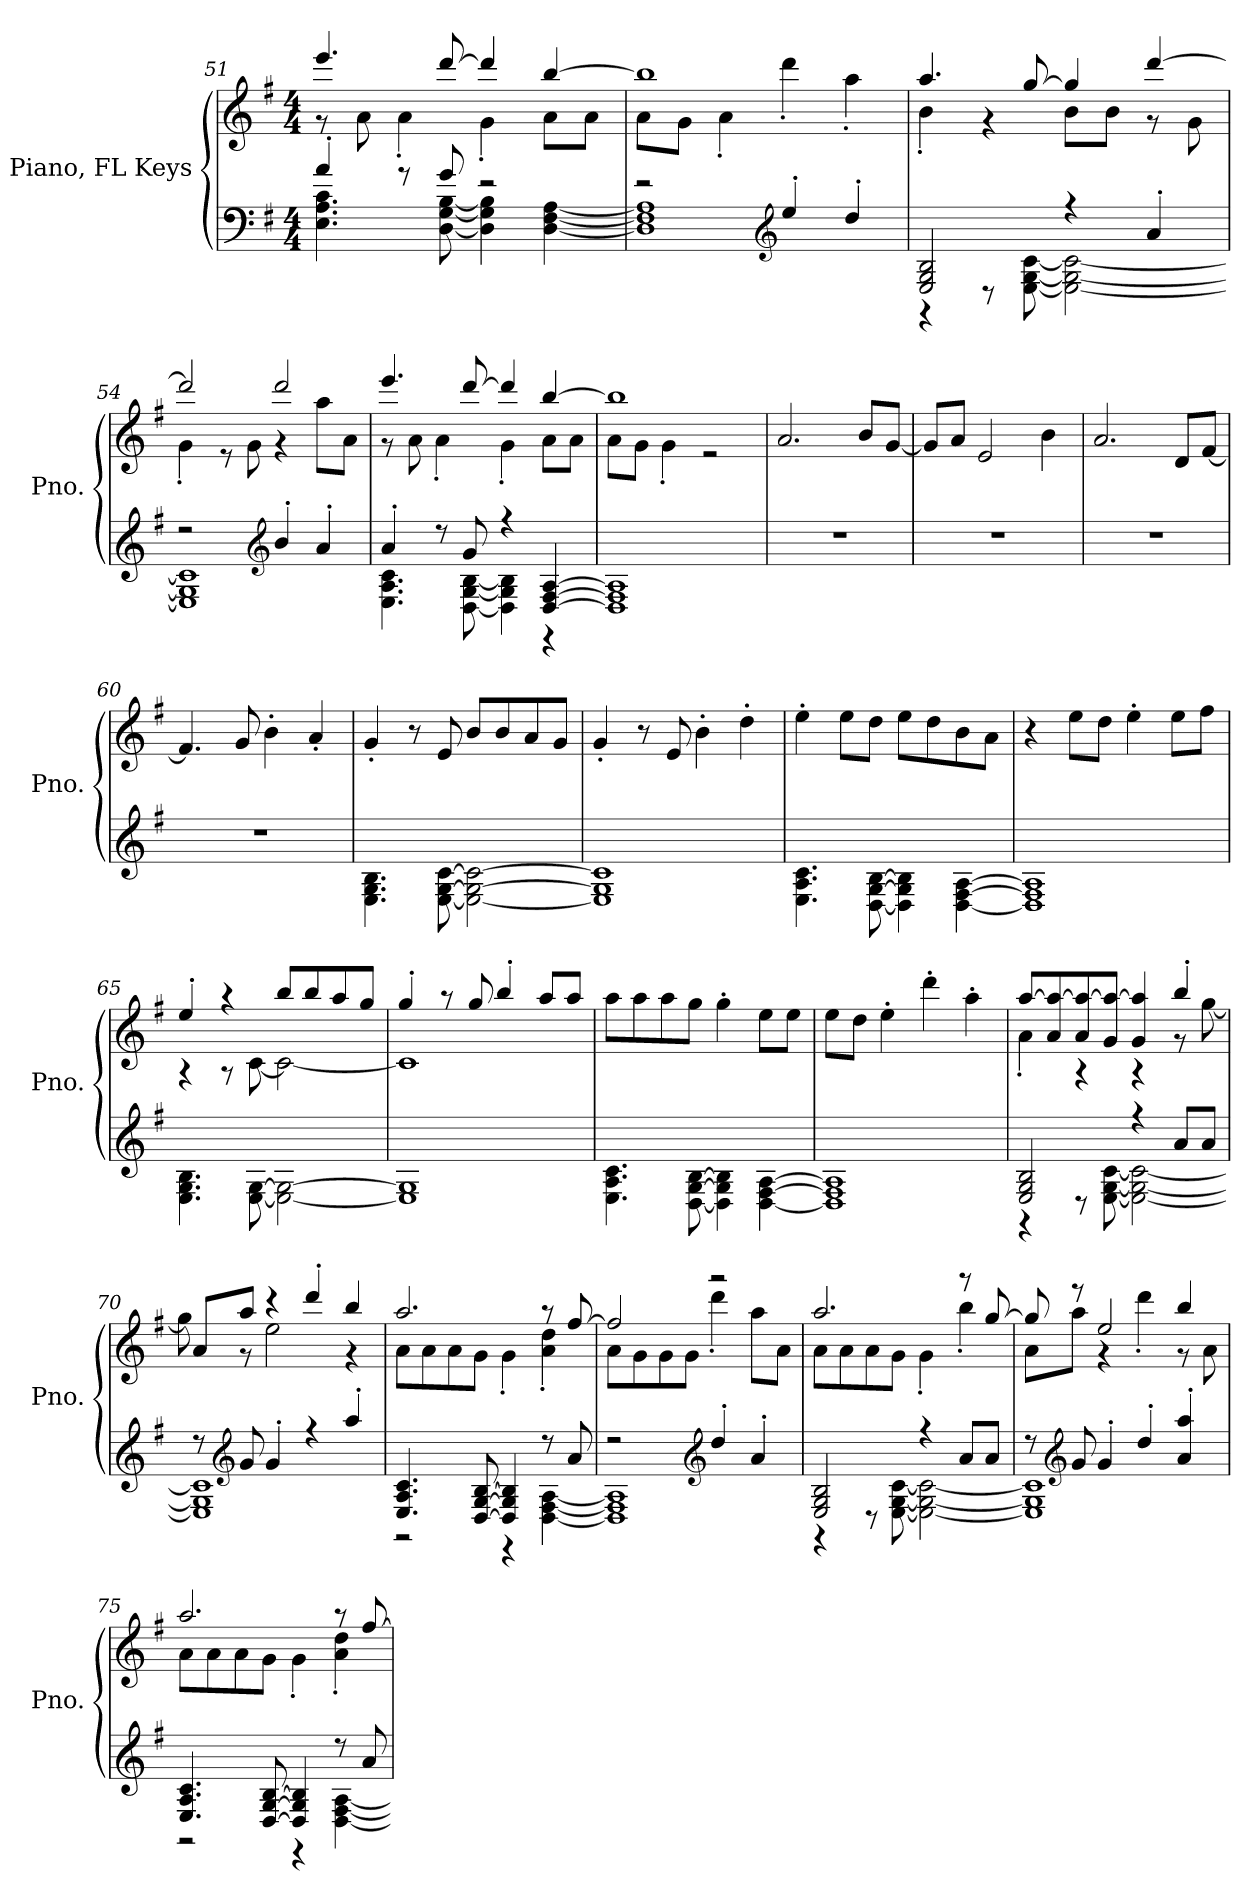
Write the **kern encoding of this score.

**kern	**kern
*part1	*part1
*staff2	*staff1
*I"Piano, FL Keys	*
*I'Pno.	*
*clefF4	*clefG2
*k[f#]	*k[f#]
*M4/4	*M4/4
=51	=51
*^	*^
4a'/	4.E\ 4.A\ 4.c\	4.eee/	8r
.	.	.	8a\
8r	.	.	4a'\
8g/	[8D\ [8G\ [8B\	[8ddd/	.
2r	4D\] 4G\] 4B\]	4ddd/]	4g'\
.	[4D\ [4F#\ [4A\	[4bb/	8a\L
.	.	.	8a\J
!!LO:LB:g=z	!!
=52	=52	=52	=52
2r	1D] 1F#] 1A]	1bb]	8a\L
.	.	.	8g\J
.	.	.	4a'\
*clefG2	*	*	*
4ee'/	.	.	4ddd'\
4dd'/	.	.	4aa'\
=53	=53	=53	=53
2E/ 2G/ 2B/	4r	4.aa/	4b'\
.	8r	.	4r
.	[8E\ [8G\ [8c\	[8gg/	.
4r	2E\_ 2G\_ 2c\_	4gg/]	8b\L
.	.	.	8b\J
4a'/	.	[4ddd/	8r
.	.	.	8g\
=54	=54	=54	=54
2r	1E] 1G] 1c]	2ddd/]	4g'\
.	.	.	8r
.	.	.	8g\
*clefG2	*	*	*
4b'/	.	2ddd/	4r
4a'/	.	.	8aa\L
.	.	.	8a\J
=55	=55	=55	=55
4a'/	4.E\ 4.A\ 4.c\	4.eee/	8r
.	.	.	8a\
8r	.	.	4a'\
8g/	[8D\ [8G\ [8B\	[8ddd/	.
4r	4D\] 4G\] 4B\]	4ddd/]	4g'\
[4D/ [4F#/ [4A/	4r	[4bb/	8a\L
.	.	.	8a\J
*v	*v	*	*
=56	=56	=56
1D] 1F#] 1A]	1bb]	8a\L
.	.	8g\J
.	.	4g'\
.	.	2r
*	*v	*v
=57	=57
1r	2.a/
.	8b/L
.	[8g/J
!!LO:LB:g=z
=58	=58
1r	8g/L]
.	8a/J
.	2e/
.	4b\
=59	=59
1r	2.a/
.	8d/L
.	[8f#/J
=60	=60
1r	4.f#/]
.	8g/
.	4b'\
.	4a'/
=61	=61
4.E\ 4.G\ 4.B\	4g'/
.	8r
[8E\ [8G\ [8c\	8e/
2E\_ 2G\_ 2c\_	8b/L
.	8b/
.	8a/
.	8g/J
=62	=62
1E] 1G] 1c]	4g'/
.	8r
.	8e/
.	4b'\
.	4dd'\
=63	=63
4.E\ 4.A\ 4.c\	4ee'\
.	8ee\L
[8D\ [8G\ [8B\	8dd\J
4D\] 4G\] 4B\]	8ee\L
.	8dd\
[4D\ [4F#\ [4A\	8b\
.	8a\J
=64	=64
1D] 1F#] 1A]	4r
.	8ee\L
.	8dd\J
.	4ee'\
.	8ee\L
.	8ff#\J
!!LO:LB:g=z
=65	=65
*	*^
4.E\ 4.G\ 4.B\	4ee'/	4r
.	4r	8r
[8E\ [8G\	.	[8c\
2E\_ 2G\_	8bb/L	2c\_
.	8bb/	.
.	8aa/	.
.	8gg/J	.
=66	=66	=66
1E] 1G]	4gg'/	1c]
.	8r	.
.	8gg/	.
.	4bb'/	.
.	8aa/L	.
.	8aa/J	.
*	*v	*v
=67	=67
4.E\ 4.A\ 4.c\	8aa\L
.	8aa\
.	8aa\
[8D\ [8G\ [8B\	8gg\J
4D\] 4G\] 4B\]	4gg'\
[4D\ [4F#\ [4A\	8ee\L
.	8ee\J
=68	=68
1D] 1F#] 1A]	8ee\L
.	8dd\J
.	4ee'\
.	4ddd'\
.	4aa'\
=69	=69
*^	*^
2E/ 2G/ 2B/	4r	[8aa/L	4a'\
.	.	8a/ 8aa/_	.
.	8r	8a/ 8aa/_	4r
.	[8E\ [8G\ [8c\	8g/ 8aa/_J	.
4r	2E\_ 2G\_ 2c\_	4g/ 4aa/]	4r
8a/L	.	4bb'/	8r
8a/J	.	.	[8gg\
!!LO:PB:g=z	!!
=70	=70	=70	=70
8r	1E] 1G] 1c]	8a/L	8gg\]
*clefG2	*	*	*
8g/	.	8aa/J	8r
4g'/	.	4r	2ee\
4r	.	4ddd'/	.
4aa'/	.	4bb/	4r
=71	=71	=71	=71
4.E/ 4.A/ 4.c/	2r	2.aa/	8a\L
.	.	.	8a\
.	.	.	8a\
[8D/ [8G/ [8B/	.	.	8g\J
4D/] 4G/] 4B/]	4r	.	4g'\
8r	[4D\ [4F#\ [4A\	8r	4a\' 4dd\'
8a/	.	[8ff#/	.
=72	=72	=72	=72
2r	1D] 1F#] 1A]	2ff#/]	8a\L
.	.	.	8g\
.	.	.	8g\
.	.	.	8g\J
*clefG2	*	*	*
4dd'/	.	2r	4ddd'\
4a'/	.	.	8aa\L
.	.	.	8a\J
=73	=73	=73	=73
2E/ 2G/ 2B/	4r	2.aa/	8a\L
.	.	.	8a\
.	8r	.	8a\
.	[8E\ [8G\ [8c\	.	8g\J
4r	2E\_ 2G\_ 2c\_	.	4g'\
8a/L	.	8r	4bb'\
8a/J	.	[8gg/	.
!!LO:LB:g=z	!!
=74	=74	=74	=74
8r	1E] 1G] 1c]	8gg/]	8a\L
*clefG2	*	*	*
8g/	.	8r	8aa\J
4g'/	.	2ee/	4r
4dd'/	.	.	4ddd'\
4a/' 4aa/'	.	4bb/	8r
.	.	.	8a\
=75	=75	=75	=75
4.E/ 4.A/ 4.c/	2r	2.aa/	8a\L
.	.	.	8a\
.	.	.	8a\
[8D/ [8G/ [8B/	.	.	8g\J
4D/] 4G/] 4B/]	4r	.	4g'\
8r	[4D\ [4F#\ [4A\	8r	4a\' 4dd\'
8a/	.	[8ff#/	.
*v	*v	*	*
*	*v	*v
=	=
*-	*-
